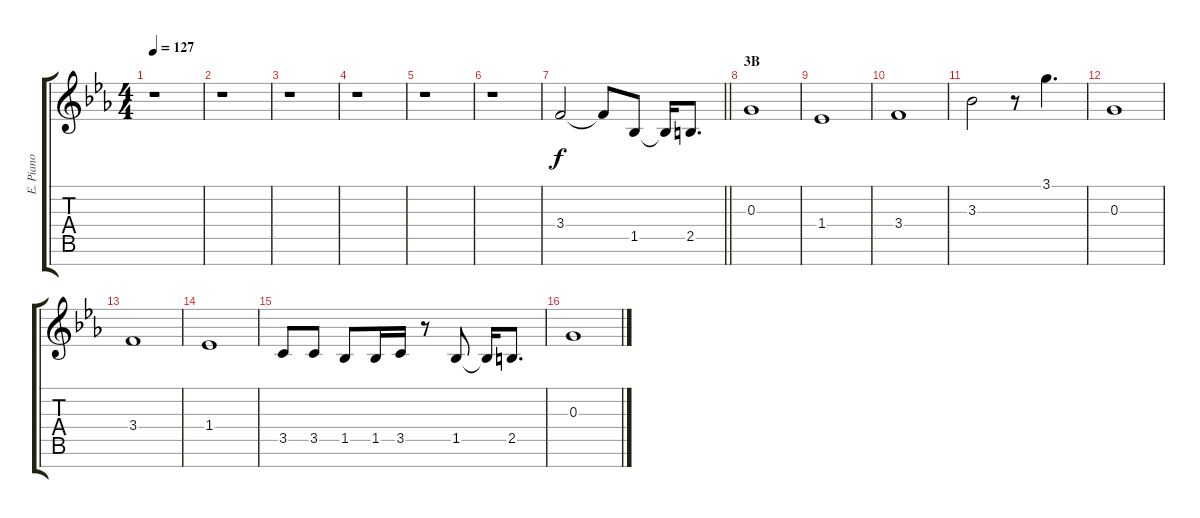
\track ("E. Piano" "E. Piano") {instrument electricpiano1}
\staff {score tabs}
\tuning (E5 B4 G4 D4 A3 E3 B2) {hide}
\ts (4 4)
\tempo 127
\clef g2
\ks eb
r.1{dy mp} |
r.1 |
r.1 |
r.1 |
r.1 |
r.1 |
\barLineRight lightlight
3.4.2{dy f} 3.4{t}.8 1.5.8 1.5{t}.16 2.5.8{d} |
\section ("" "3B")
0.3.1 |
1.4.1 |
3.4.1 |
3.3.2 r.8 3.1.4{d} |
0.3.1 |
3.4.1 |
1.4.1 |
3.5.8 3.5.8 1.5.8 1.5.16 3.5.16 r.8 1.5.8 1.5{t}.16 2.5.8{d} |
0.3.1
